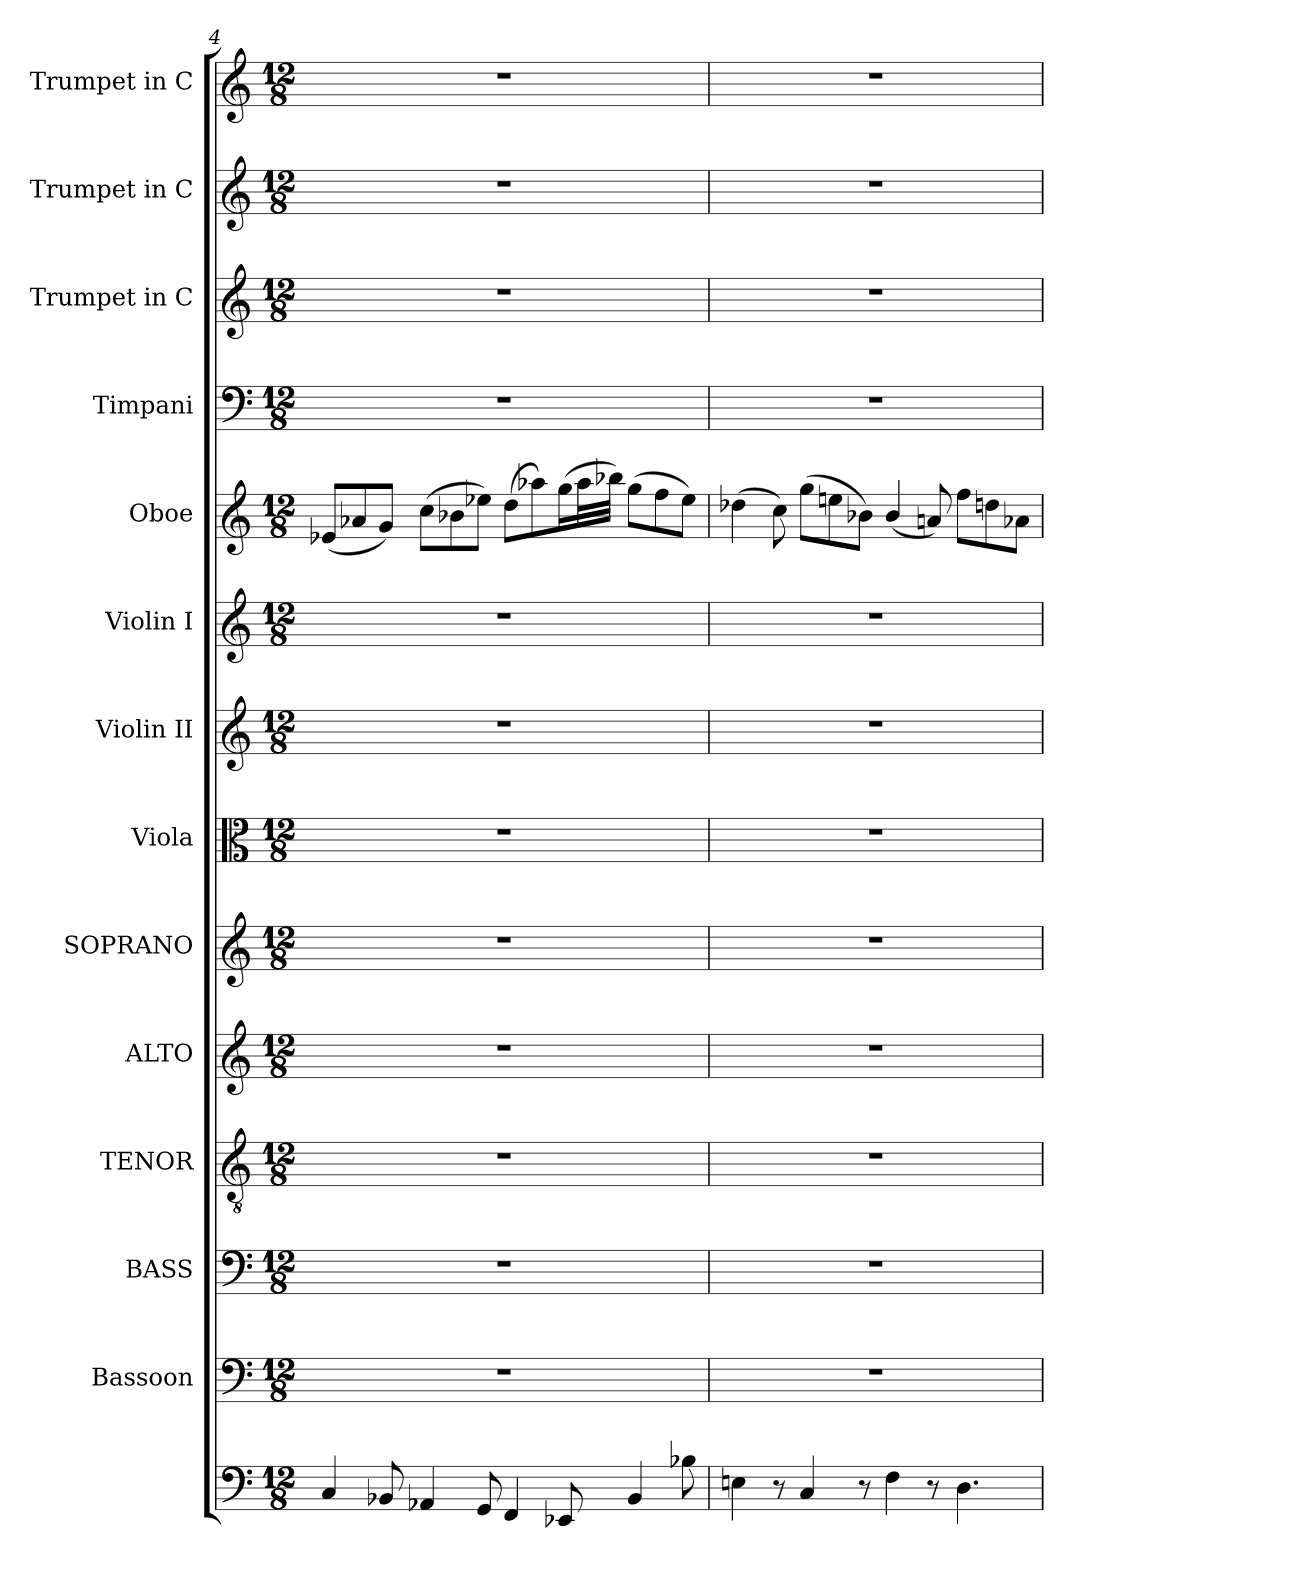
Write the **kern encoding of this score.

**kern	**kern	**kern	**kern	**kern	**kern	**kern	**kern	**kern	**kern	**kern	**kern	**kern	**kern
*part14	*part13	*part12	*part11	*part10	*part9	*part8	*part7	*part6	*part5	*part4	*part3	*part2	*part1
*staff14	*staff13	*staff12	*staff11	*staff10	*staff9	*staff8	*staff7	*staff6	*staff5	*staff4	*staff3	*staff2	*staff1
*	*I"Bassoon	*I"BASS	*I"TENOR	*I"ALTO	*I"SOPRANO	*I"Viola	*I"Violin II	*I"Violin I	*I"Oboe	*I"Timpani	*I"Trumpet in C	*I"Trumpet in C	*I"Trumpet in C
*	*	*	*	*I'Alto	*I'Soprano	*I'Viola	*I'Violin II	*I'Violin I	*I'Oboe	*I'Timp.	*	*	*
*clefF4	*clefF4	*clefF4	*clefGv2	*clefG2	*clefG2	*clefC3	*clefG2	*clefG2	*clefG2	*clefF4	*clefG2	*clefG2	*clefG2
*	*	*	*ITrd7c12	*	*	*	*	*	*	*	*	*	*
*k[]	*k[]	*k[]	*k[]	*k[]	*k[]	*k[]	*k[]	*k[]	*k[]	*k[]	*k[]	*k[]	*k[]
*C:	*C:	*C:	*C:	*C:	*C:	*C:	*C:	*C:	*C:	*C:	*C:	*C:	*C:
*M12/8	*M12/8	*M12/8	*M12/8	*M12/8	*M12/8	*M12/8	*M12/8	*M12/8	*M12/8	*M12/8	*M12/8	*M12/8	*M12/8
=4	=4	=4	=4	=4	=4	=4	=4	=4	=4	=4	=4	=4	=4
!	!LO:N:vis=1	!LO:N:vis=1	!LO:N:vis=1	!LO:N:vis=1	!LO:N:vis=1	!LO:N:vis=1	!LO:N:vis=1	!LO:N:vis=1	!	!LO:N:vis=1	!LO:N:vis=1	!LO:N:vis=1	!LO:N:vis=1
4Ci/	1.r	1.r	1.r	1.r	1.r	1.r	1.r	1.r	(8e-i/L	1.r	1.r	1.r	1.r
.	.	.	.	.	.	.	.	.	8a-Xi/	.	.	.	.
8BB-i/	.	.	.	.	.	.	.	.	8gi/J)	.	.	.	.
4AA-Xi/	.	.	.	.	.	.	.	.	(8cci\L	.	.	.	.
.	.	.	.	.	.	.	.	.	8b-i\	.	.	.	.
8GGi/	.	.	.	.	.	.	.	.	8ee-i\J)	.	.	.	.
4FFi/	.	.	.	.	.	.	.	.	(8ddi\L	.	.	.	.
.	.	.	.	.	.	.	.	.	8aa-Xi\)	.	.	.	.
8EE-i/	.	.	.	.	.	.	.	.	(16ggi\L	.	.	.	.
.	.	.	.	.	.	.	.	.	32aa-i\L	.	.	.	.
.	.	.	.	.	.	.	.	.	32bb-i\JJJ)	.	.	.	.
4BB-i/	.	.	.	.	.	.	.	.	(8ggi\L	.	.	.	.
.	.	.	.	.	.	.	.	.	8ffi\	.	.	.	.
8B-i\	.	.	.	.	.	.	.	.	8ee-i\J)	.	.	.	.
=5	=5	=5	=5	=5	=5	=5	=5	=5	=5	=5	=5	=5	=5
!	!LO:N:vis=1	!LO:N:vis=1	!LO:N:vis=1	!LO:N:vis=1	!LO:N:vis=1	!LO:N:vis=1	!LO:N:vis=1	!LO:N:vis=1	!	!LO:N:vis=1	!LO:N:vis=1	!LO:N:vis=1	!LO:N:vis=1
4Eni\	1.r	1.r	1.r	1.r	1.r	1.r	1.r	1.r	(4dd-Xi\	1.r	1.r	1.r	1.r
8r	.	.	.	.	.	.	.	.	8cci\)	.	.	.	.
4Ci/	.	.	.	.	.	.	.	.	(8ggi\L	.	.	.	.
.	.	.	.	.	.	.	.	.	8eeni\	.	.	.	.
8r	.	.	.	.	.	.	.	.	8b-i\J)	.	.	.	.
4Fi\	.	.	.	.	.	.	.	.	(4b-i/	.	.	.	.
8r	.	.	.	.	.	.	.	.	8ani/)	.	.	.	.
4.Di\	.	.	.	.	.	.	.	.	8ffi\L	.	.	.	.
.	.	.	.	.	.	.	.	.	8ddni\	.	.	.	.
.	.	.	.	.	.	.	.	.	8a-Xi\J	.	.	.	.
=	=	=	=	=	=	=	=	=	=	=	=	=	=
*-	*-	*-	*-	*-	*-	*-	*-	*-	*-	*-	*-	*-	*-
